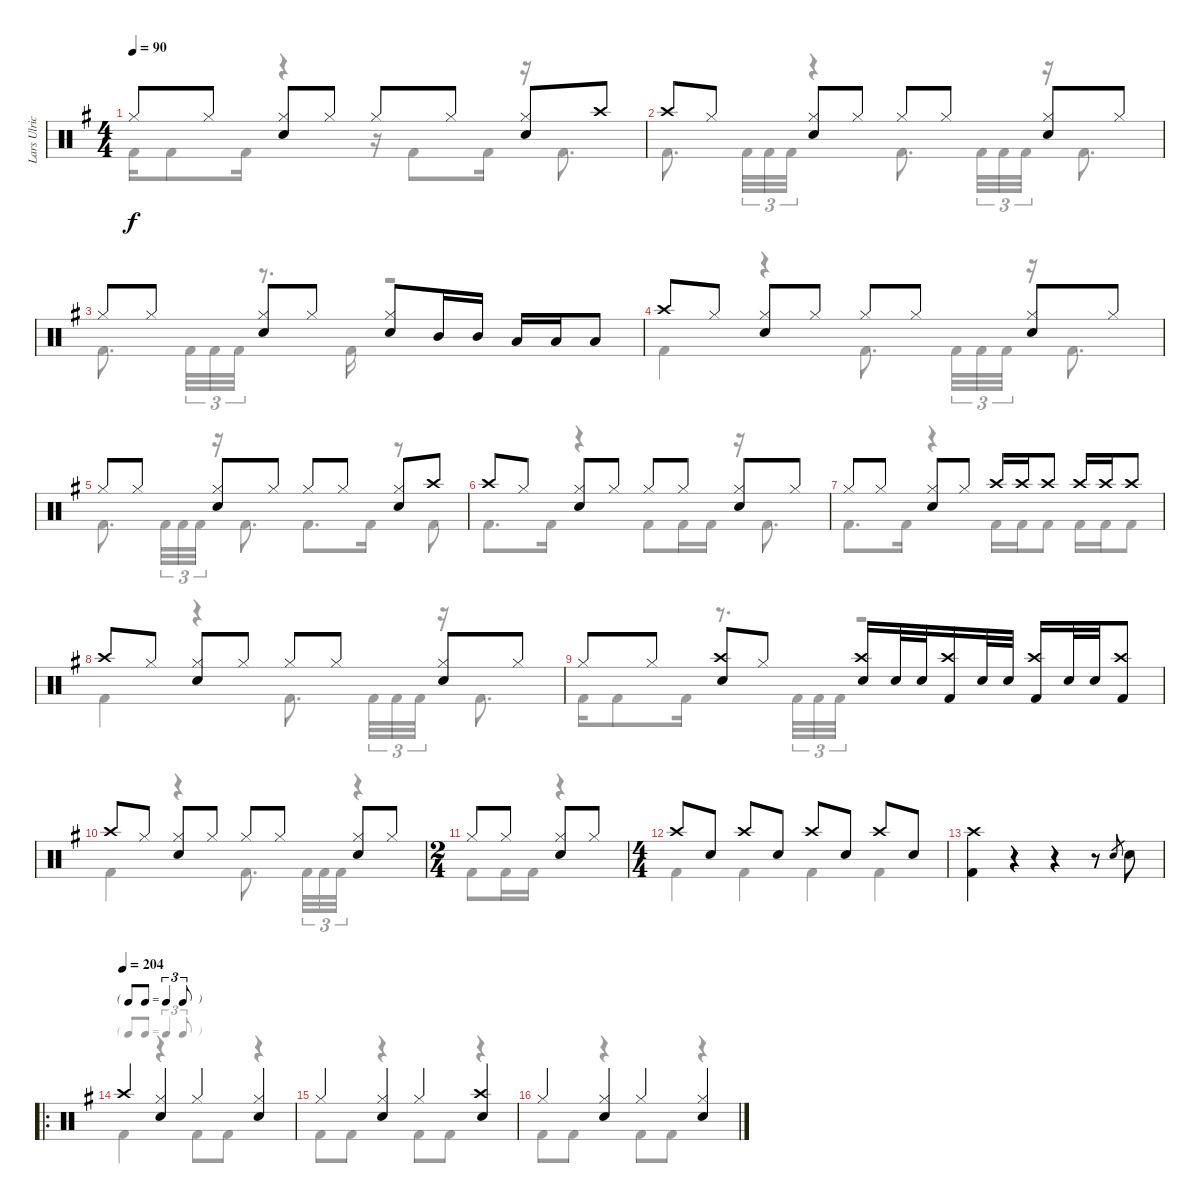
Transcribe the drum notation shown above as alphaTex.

\track ("Lars Ulrich" "Lars Ulric") {instrument percussion}
\staff {score}
\articulation defaults
\voice
\ts (4 4)
\tempo 90
\clef neutral
\ks eminor "Hi-Hat (closed)".8{dy f} "Hi-Hat (closed)".8
("Hi-Hat (closed)" "Snare (hit) 2").8 "Hi-Hat (closed)".8 "Hi-Hat (closed)".8 "Hi-Hat (closed)".8 ("Hi-Hat (closed)" "Snare (hit) 2").8 "Crash high (hit)".8 |
"Crash high (hit)".8 "Hi-Hat (closed)".8 ("Hi-Hat (closed)" "Snare (hit) 2").8 "Hi-Hat (closed)".8 "Hi-Hat (closed)".8 "Hi-Hat (closed)".8 ("Hi-Hat (closed)" "Snare (hit) 2").8 "Hi-Hat (closed)".8 |
"Hi-Hat (closed)".8 "Hi-Hat (closed)".8 ("Hi-Hat (closed)" "Snare (hit) 2").8 "Hi-Hat (closed)".8 ("Hi-Hat (closed)" "Snare (hit) 2").8 "Mid Tom (hit)".16 "Mid Tom (hit)".16 "Low Tom (hit)".16 "Low Tom (hit)".16 "Low Tom (hit)".8 |
"Crash high (hit)".8 "Hi-Hat (closed)".8 ("Hi-Hat (closed)" "Snare (hit) 2").8 "Hi-Hat (closed)".8 "Hi-Hat (closed)".8 "Hi-Hat (closed)".8 ("Hi-Hat (closed)" "Snare (hit) 2").8 "Hi-Hat (closed)".8 |
"Hi-Hat (closed)".8 "Hi-Hat (closed)".8 ("Hi-Hat (closed)" "Snare (hit) 2").8 "Hi-Hat (closed)".8 "Hi-Hat (closed)".8 "Hi-Hat (closed)".8 ("Hi-Hat (closed)" "Snare (hit) 2").8 "Crash high (hit)".8 |
"Crash high (hit)".8 "Hi-Hat (closed)".8 ("Hi-Hat (closed)" "Snare (hit) 2").8 "Hi-Hat (closed)".8 "Hi-Hat (closed)".8 "Hi-Hat (closed)".8 ("Hi-Hat (closed)" "Snare (hit) 2").8 "Hi-Hat (closed)".8 |
"Hi-Hat (closed)".8 "Hi-Hat (closed)".8 ("Hi-Hat (closed)" "Snare (hit) 2").8 "Hi-Hat (closed)".8 "Crash high (hit)".16 "Crash high (hit)".16 "Crash high (hit)".8 "Crash high (hit)".16 "Crash high (hit)".16 "Crash high (hit)".8 |
"Crash high (hit)".8 "Hi-Hat (closed)".8 ("Hi-Hat (closed)" "Snare (hit) 2").8 "Hi-Hat (closed)".8 "Hi-Hat (closed)".8 "Hi-Hat (closed)".8 ("Hi-Hat (closed)" "Snare (hit) 2").8 "Hi-Hat (closed)".8 |
"Hi-Hat (closed)".8 "Hi-Hat (closed)".8 ("Crash high (hit)" "Snare (hit) 2").8 "Hi-Hat (closed)".8 ("Crash high (hit)" "Snare (hit) 2").16 "Snare (hit) 2".32 "Snare (hit) 2".32 ("Crash high (hit)" "Kick (hit) 2").16 "Snare (hit) 2".32 "Snare (hit) 2".32 ("Crash high (hit)" "Kick (hit) 2").16 "Snare (hit) 2".32 "Snare (hit) 2".32 ("Crash high (hit)" "Kick (hit) 2").8 |
"Crash high (hit)".8 "Hi-Hat (closed)".8 ("Hi-Hat (closed)" "Snare (hit) 2").8 "Hi-Hat (closed)".8 "Hi-Hat (closed)".8 "Hi-Hat (closed)".8 ("Hi-Hat (closed)" "Snare (hit) 2").8 "Hi-Hat (closed)".8 |
\ts (2 4)
"Hi-Hat (closed)".8 "Hi-Hat (closed)".8 ("Hi-Hat (closed)" "Snare (hit) 2").8 "Hi-Hat (closed)".8 |
\ts (4 4)
"Crash high (hit)".8 "Snare (hit) 2".8 "Crash high (hit)".8 "Snare (hit) 2".8 "Crash high (hit)".8 "Snare (hit) 2".8 "Crash high (hit)".8 "Snare (hit) 2".8 |
("Crash high (hit)" "Kick (hit) 2").4 r.4 r.4 r.8 "Snare (hit) 2"{h}.8{gr} "Snare (hit) 2".8 |
\ro
\tf triplet8th
\tempo (204)
"Crash high (hit)".4 ("Hi-Hat (closed)" "Snare (hit) 2").4 "Hi-Hat (closed)".4 ("Hi-Hat (closed)" "Snare (hit) 2").4 |
"Hi-Hat (closed)".4 ("Hi-Hat (closed)" "Snare (hit) 2").4 "Hi-Hat (closed)".4 ("Crash high (hit)" "Snare (hit) 2").4 |
"Hi-Hat (closed)".4 ("Hi-Hat (closed)" "Snare (hit) 2").4 "Hi-Hat (closed)".4 ("Hi-Hat (closed)" "Snare (hit) 2").4
\voice
\clef neutral
\ottava regular
\simile none
\ks eminor "Kick (hit) 2".16{dy f} "Kick (hit) 2".8 "Kick (hit) 2".16
r.4 r.16 "Kick (hit) 2".8 "Kick (hit) 2".16 r.16 "Kick (hit) 2".8{d} |
"Kick (hit) 2".8{d} "Kick (hit) 2".32{tu (3 2)} "Kick (hit) 2".32{tu (3 2)} "Kick (hit) 2".32{tu (3 2)} r.4 "Kick (hit) 2".8{d} "Kick (hit) 2".32{tu (3 2)} "Kick (hit) 2".32{tu (3 2)} "Kick (hit) 2".32{tu (3 2)} r.16 "Kick (hit) 2".8{d} |
"Kick (hit) 2".8{d} "Kick (hit) 2".32{tu (3 2)} "Kick (hit) 2".32{tu (3 2)} "Kick (hit) 2".32{tu (3 2)} r.8{d} "Kick (hit) 2".16 r.2 |
"Kick (hit) 2".4 r.4 "Kick (hit) 2".8{d} "Kick (hit) 2".32{tu (3 2)} "Kick (hit) 2".32{tu (3 2)} "Kick (hit) 2".32{tu (3 2)} r.16 "Kick (hit) 2".8{d} |
"Kick (hit) 2".8{d} "Kick (hit) 2".32{tu (3 2)} "Kick (hit) 2".32{tu (3 2)} "Kick (hit) 2".32{tu (3 2)} r.16 "Kick (hit) 2".8{d} "Kick (hit) 2".8{d} "Kick (hit) 2".16 r.8 "Kick (hit) 2".8 |
"Kick (hit) 2".8{d} "Kick (hit) 2".16 r.4 "Kick (hit) 2".8 "Kick (hit) 2".16 "Kick (hit) 2".16 r.16 "Kick (hit) 2".8{d} |
"Kick (hit) 2".8{d} "Kick (hit) 2".16 r.4 "Kick (hit) 2".16 "Kick (hit) 2".16 "Kick (hit) 2".8 "Kick (hit) 2".16 "Kick (hit) 2".16 "Kick (hit) 2".8 |
"Kick (hit) 2".4 r.4 "Kick (hit) 2".8{d} "Kick (hit) 2".32{tu (3 2)} "Kick (hit) 2".32{tu (3 2)} "Kick (hit) 2".32{tu (3 2)} r.16 "Kick (hit) 2".8{d} |
"Kick (hit) 2".16 "Kick (hit) 2".8 "Kick (hit) 2".16 r.8{d} "Kick (hit) 2".32{tu (3 2)} "Kick (hit) 2".32{tu (3 2)} "Kick (hit) 2".32{tu (3 2)} r.2 |
"Kick (hit) 2".4 r.4 "Kick (hit) 2".8{d} "Kick (hit) 2".32{tu (3 2)} "Kick (hit) 2".32{tu (3 2)} "Kick (hit) 2".32{tu (3 2)} r.4 |
"Kick (hit) 2".8 "Kick (hit) 2".16 "Kick (hit) 2".16 r.4 |
"Kick (hit) 2".4 "Kick (hit) 2".4 "Kick (hit) 2".4 "Kick (hit) 2".4 |
|
"Kick (hit) 2".4 r.4 "Kick (hit) 2".8 "Kick (hit) 2".8 r.4 |
"Kick (hit) 2".8 "Kick (hit) 2".8 r.4 "Kick (hit) 2".8 "Kick (hit) 2".8 r.4 |
"Kick (hit) 2".8 "Kick (hit) 2".8 r.4 "Kick (hit) 2".8 "Kick (hit) 2".8 r.4
